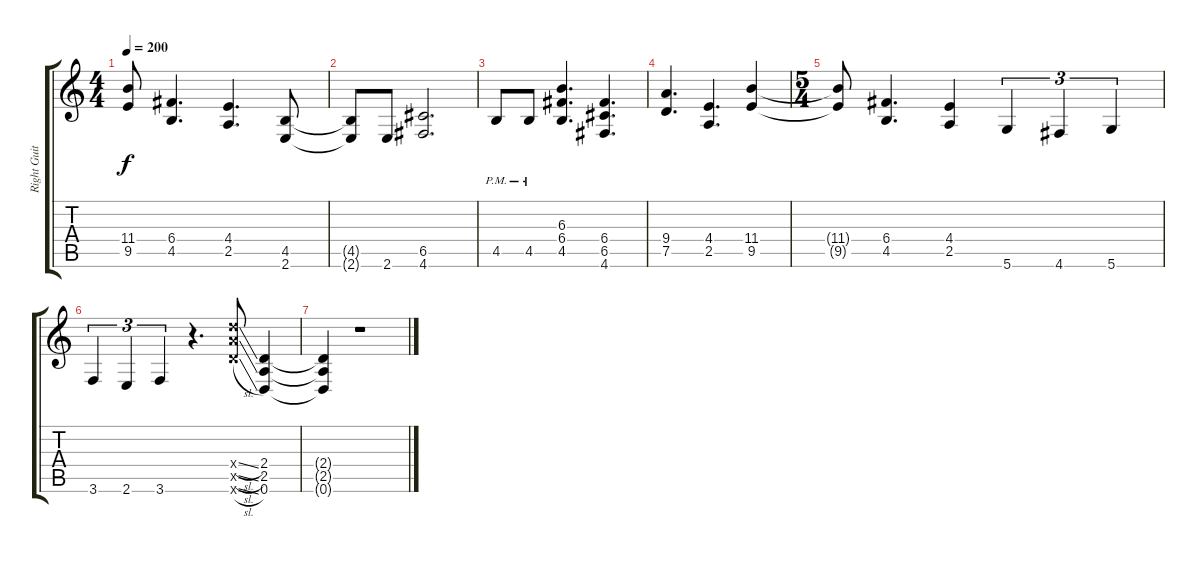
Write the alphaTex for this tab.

\track ("Right Guitar" "Right Guit") {instrument distortionguitar}
\staff {score tabs}
\tuning (D4 A3 F3 C3 G2 D2) {hide}
\ts (4 4)
\tempo 200
\clef g2
\ks c
(11.4{t} 9.5{t}).8{dy f} (6.4 4.5).4{d} (4.4 2.5).4{d} (4.5 2.6).8 |
(4.5{t} 2.6{t}).8 2.6.8 (6.5 4.6).2{d} |
4.5{pm}.8 4.5{pm}.8 (6.3 6.4 4.5).4{d} (6.4 6.5 4.6).4{d} |
(9.4 7.5).4{d} (4.4 2.5).4{d} (11.4 9.5).4 |
\ts (5 4)
(11.4{t} 9.5{t}).8 (6.4 4.5).4{d} (4.4 2.5).4 5.6.4{tu (3 2)} 4.6.4{tu (3 2)} 5.6.4{tu (3 2)} |
3.6.4{tu (3 2)} 2.6.4{tu (3 2)} 3.6.4{tu (3 2)} r.4{d} (14.4{sl x} 14.5{sl x} 12.6{sl x}).8{instrument guitarfretnoise} (2.4 2.5 0.6).4 |
(2.4{t} 2.5{t} 0.6{t}).4 r.1
